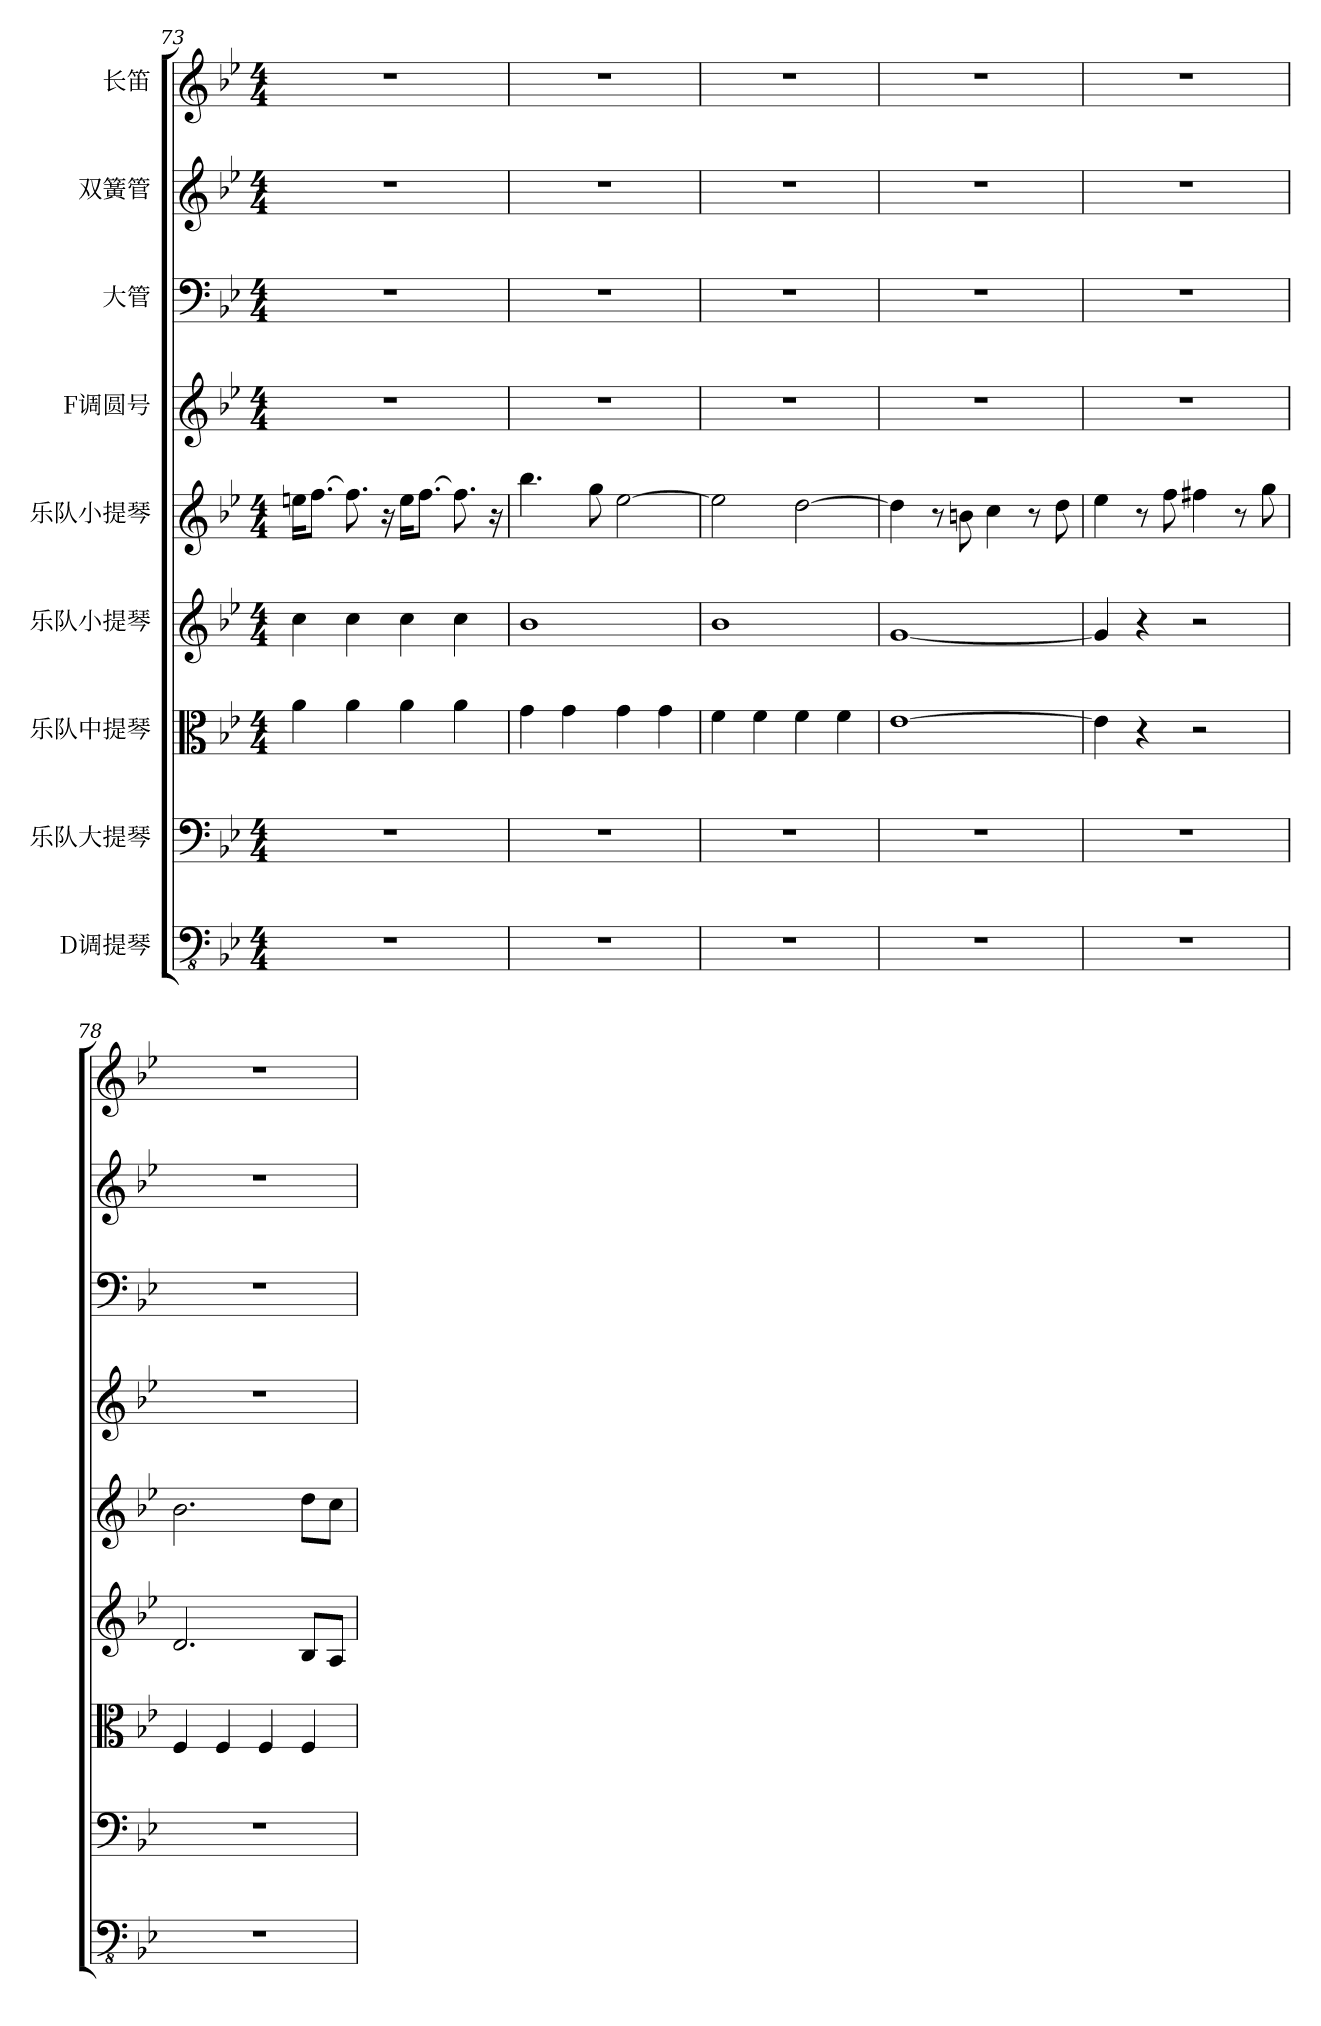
**kern	**kern	**kern	**kern	**kern	**kern	**kern	**kern	**kern
*part9	*part8	*part7	*part6	*part5	*part4	*part3	*part2	*part1
*staff9	*staff8	*staff7	*staff6	*staff5	*staff4	*staff3	*staff2	*staff1
*I"D调提琴	*I"乐队大提琴	*I"乐队中提琴	*I"乐队小提琴	*I"乐队小提琴	*I"F调圆号	*I"大管	*I"双簧管	*I"长笛
!!LO:PB:g=z
*clefFv4	*clefF4	*clefC3	*clefG2	*clefG2	*clefG2	*clefF4	*clefG2	*clefG2
*ITrd7c12	*	*	*	*	*ITrd4c7	*	*	*
*k[b-e-]	*k[b-e-]	*k[b-e-]	*k[b-e-]	*k[b-e-]	*k[b-e-a-]	*k[b-e-]	*k[b-e-]	*k[b-e-]
*M4/4	*M4/4	*M4/4	*M4/4	*M4/4	*M4/4	*M4/4	*M4/4	*M4/4
=73	=73	=73	=73	=73	=73	=73	=73	=73
1r	1r	4a\	4cc\	16een\KL	1r	1r	1r	1r
.	.	.	.	[8.ff\J	.	.	.	.
.	.	4a\	4cc\	8.ff\]	.	.	.	.
.	.	.	.	16r	.	.	.	.
.	.	4a\	4cc\	16ee\KL	.	.	.	.
.	.	.	.	[8.ff\J	.	.	.	.
.	.	4a\	4cc\	8.ff\]	.	.	.	.
.	.	.	.	16r	.	.	.	.
=74	=74	=74	=74	=74	=74	=74	=74	=74
1r	1r	4g\	1b-	4.bb-\	1r	1r	1r	1r
.	.	4g\	.	.	.	.	.	.
.	.	.	.	8gg\	.	.	.	.
.	.	4g\	.	[2ee-\	.	.	.	.
.	.	4g\	.	.	.	.	.	.
=75	=75	=75	=75	=75	=75	=75	=75	=75
1r	1r	4f\	1b-	2ee-\]	1r	1r	1r	1r
.	.	4f\	.	.	.	.	.	.
.	.	4f\	.	[2dd\	.	.	.	.
.	.	4f\	.	.	.	.	.	.
=76	=76	=76	=76	=76	=76	=76	=76	=76
1r	1r	[1e-	[1g	4dd\]	1r	1r	1r	1r
.	.	.	.	8r	.	.	.	.
.	.	.	.	8bn\	.	.	.	.
.	.	.	.	4cc\	.	.	.	.
.	.	.	.	8r	.	.	.	.
.	.	.	.	8dd\	.	.	.	.
=77	=77	=77	=77	=77	=77	=77	=77	=77
1r	1r	4e-\]	4g/]	4ee-\	1r	1r	1r	1r
.	.	4r	4r	8r	.	.	.	.
.	.	.	.	8ff\	.	.	.	.
.	.	2r	2r	4ff#X\	.	.	.	.
.	.	.	.	8r	.	.	.	.
.	.	.	.	8gg\	.	.	.	.
=78	=78	=78	=78	=78	=78	=78	=78	=78
1r	1r	4F/	2.d/	2.b-\	1r	1r	1r	1r
.	.	4F/	.	.	.	.	.	.
.	.	4F/	.	.	.	.	.	.
.	.	4F/	8B-/L	8dd\L	.	.	.	.
.	.	.	8A/J	8cc\J	.	.	.	.
=	=	=	=	=	=	=	=	=
*-	*-	*-	*-	*-	*-	*-	*-	*-
